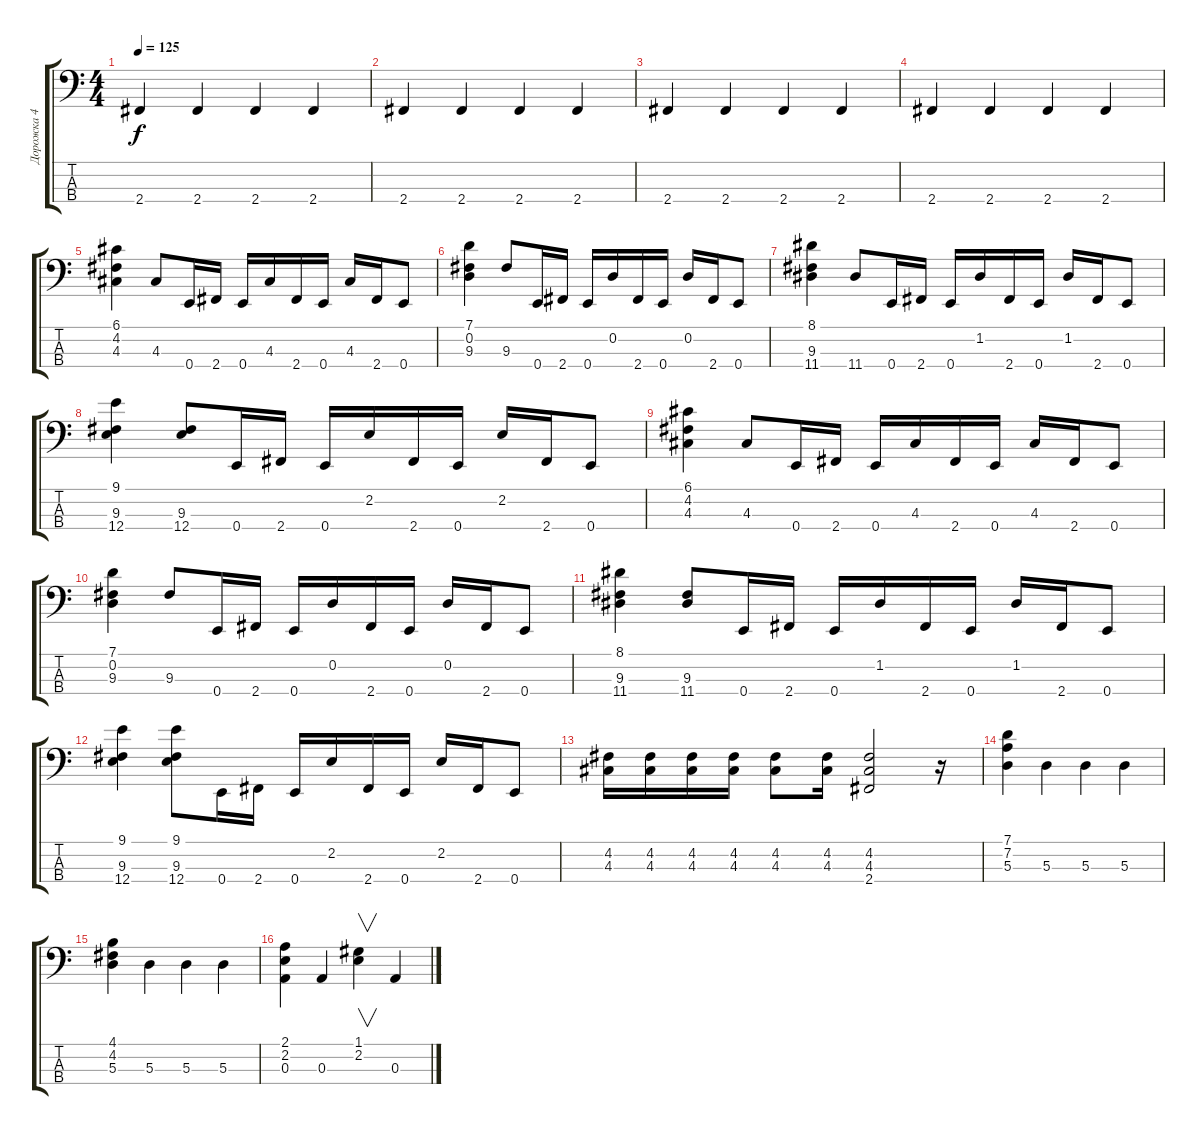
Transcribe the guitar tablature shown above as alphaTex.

\track ("Дорожка 4" "Дорожка 4") {instrument slapbass1}
\staff {score tabs}
\tuning (G2 D2 A1 E1) {hide}
\ts (4 4)
\tempo 125
\clef f4
\ks c
2.4.4{dy f} 2.4.4 2.4.4 2.4.4 |
2.4.4 2.4.4 2.4.4 2.4.4 |
2.4.4 2.4.4 2.4.4 2.4.4 |
2.4.4 2.4.4 2.4.4 2.4.4 |
(6.1 4.2 4.3).4 4.3.8 0.4.16 2.4.16 0.4.16 4.3.16 2.4.16 0.4.16 4.3.16 2.4.16 0.4.8 |
(7.1 0.2 9.3).4 9.3.8 0.4.16 2.4.16 0.4.16 0.2.16 2.4.16 0.4.16 0.2.16 2.4.16 0.4.8 |
(8.1 9.3 11.4).4 11.4.8 0.4.16 2.4.16 0.4.16 1.2.16 2.4.16 0.4.16 1.2.16 2.4.16 0.4.8 |
(9.1 9.3 12.4).4 (9.3 12.4).8 0.4.16 2.4.16 0.4.16 2.2.16 2.4.16 0.4.16 2.2.16 2.4.16 0.4.8 |
(6.1 4.2 4.3).4 4.3.8 0.4.16 2.4.16 0.4.16 4.3.16 2.4.16 0.4.16 4.3.16 2.4.16 0.4.8 |
(7.1 0.2 9.3).4 9.3.8 0.4.16 2.4.16 0.4.16 0.2.16 2.4.16 0.4.16 0.2.16 2.4.16 0.4.8 |
(8.1 9.3 11.4).4 (9.3 11.4).8 0.4.16 2.4.16 0.4.16 1.2.16 2.4.16 0.4.16 1.2.16 2.4.16 0.4.8 |
(9.1 9.3 12.4).4 (9.1 9.3 12.4).8 0.4.16 2.4.16 0.4.16 2.2.16 2.4.16 0.4.16 2.2.16 2.4.16 0.4.8 |
(4.2 4.3).16 (4.2 4.3).16 (4.2 4.3).16 (4.2 4.3).16 (4.2 4.3).8 (4.2 4.3).16 (4.2 4.3 2.4).2 r.16 |
(7.1 7.2 5.3).4 5.3.4 5.3.4 5.3.4 |
(4.1 4.2 5.3).4 5.3.4 5.3.4 5.3.4 |
(2.1 2.2 0.3).4 0.3.4 (1.1 2.2).4{v} 0.3.4
